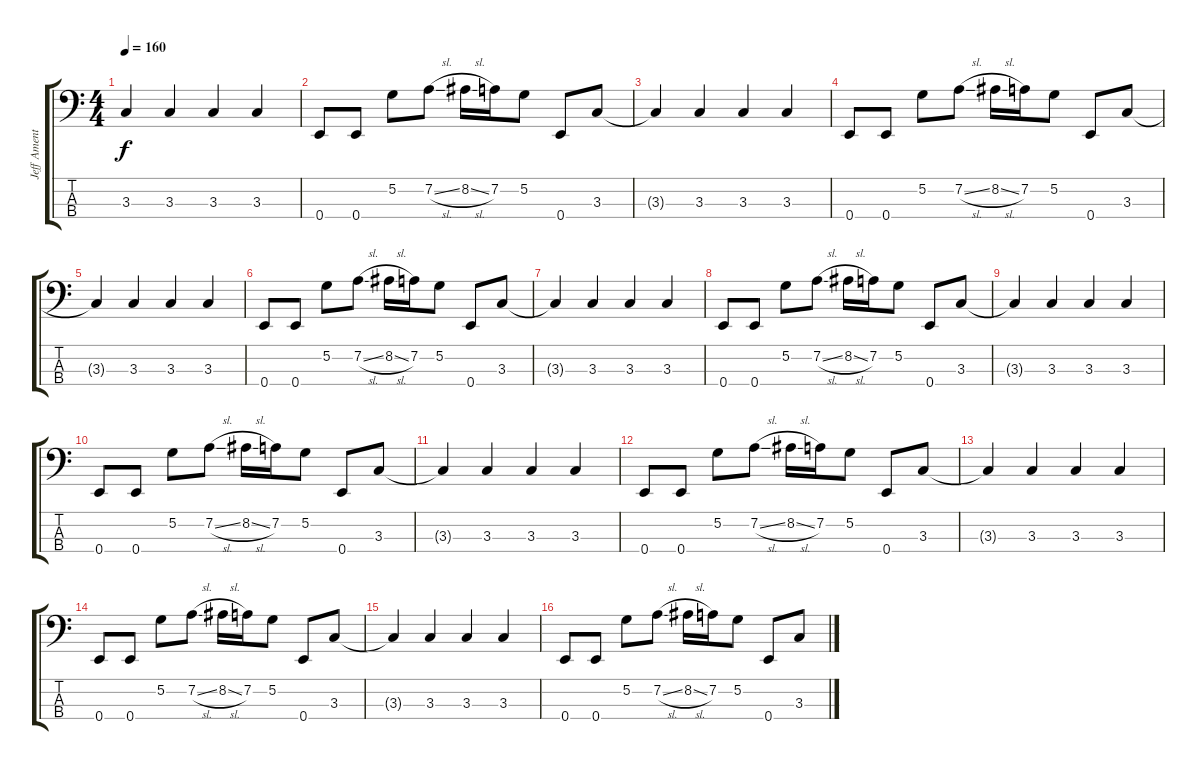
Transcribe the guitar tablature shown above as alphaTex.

\track ("Jeff Ament" "Jeff Ament") {instrument fretlessbass}
\staff {score tabs}
\tuning (G2 D2 A1 E1) {hide}
\ts (4 4)
\tempo 160
\clef f4
\ks c
3.3{t}.4{dy f} 3.3.4 3.3.4 3.3.4 |
0.4.8 0.4.8 5.2.8 7.2{sl}.8 8.2{sl}.16 7.2.16 5.2.8 0.4.8 3.3.8 |
3.3{t}.4 3.3.4 3.3.4 3.3.4 |
0.4.8 0.4.8 5.2.8 7.2{sl}.8 8.2{sl}.16 7.2.16 5.2.8 0.4.8 3.3.8 |
3.3{t}.4 3.3.4 3.3.4 3.3.4 |
0.4.8 0.4.8 5.2.8 7.2{sl}.8 8.2{sl}.16 7.2.16 5.2.8 0.4.8 3.3.8 |
3.3{t}.4 3.3.4 3.3.4 3.3.4 |
0.4.8 0.4.8 5.2.8 7.2{sl}.8 8.2{sl}.16 7.2.16 5.2.8 0.4.8 3.3.8 |
3.3{t}.4 3.3.4 3.3.4 3.3.4 |
0.4.8 0.4.8 5.2.8 7.2{sl}.8 8.2{sl}.16 7.2.16 5.2.8 0.4.8 3.3.8 |
3.3{t}.4 3.3.4 3.3.4 3.3.4 |
0.4.8 0.4.8 5.2.8 7.2{sl}.8 8.2{sl}.16 7.2.16 5.2.8 0.4.8 3.3.8 |
3.3{t}.4 3.3.4 3.3.4 3.3.4 |
0.4.8 0.4.8 5.2.8 7.2{sl}.8 8.2{sl}.16 7.2.16 5.2.8 0.4.8 3.3.8 |
3.3{t}.4 3.3.4 3.3.4 3.3.4 |
0.4.8 0.4.8 5.2.8 7.2{sl}.8 8.2{sl}.16 7.2.16 5.2.8 0.4.8 3.3.8
